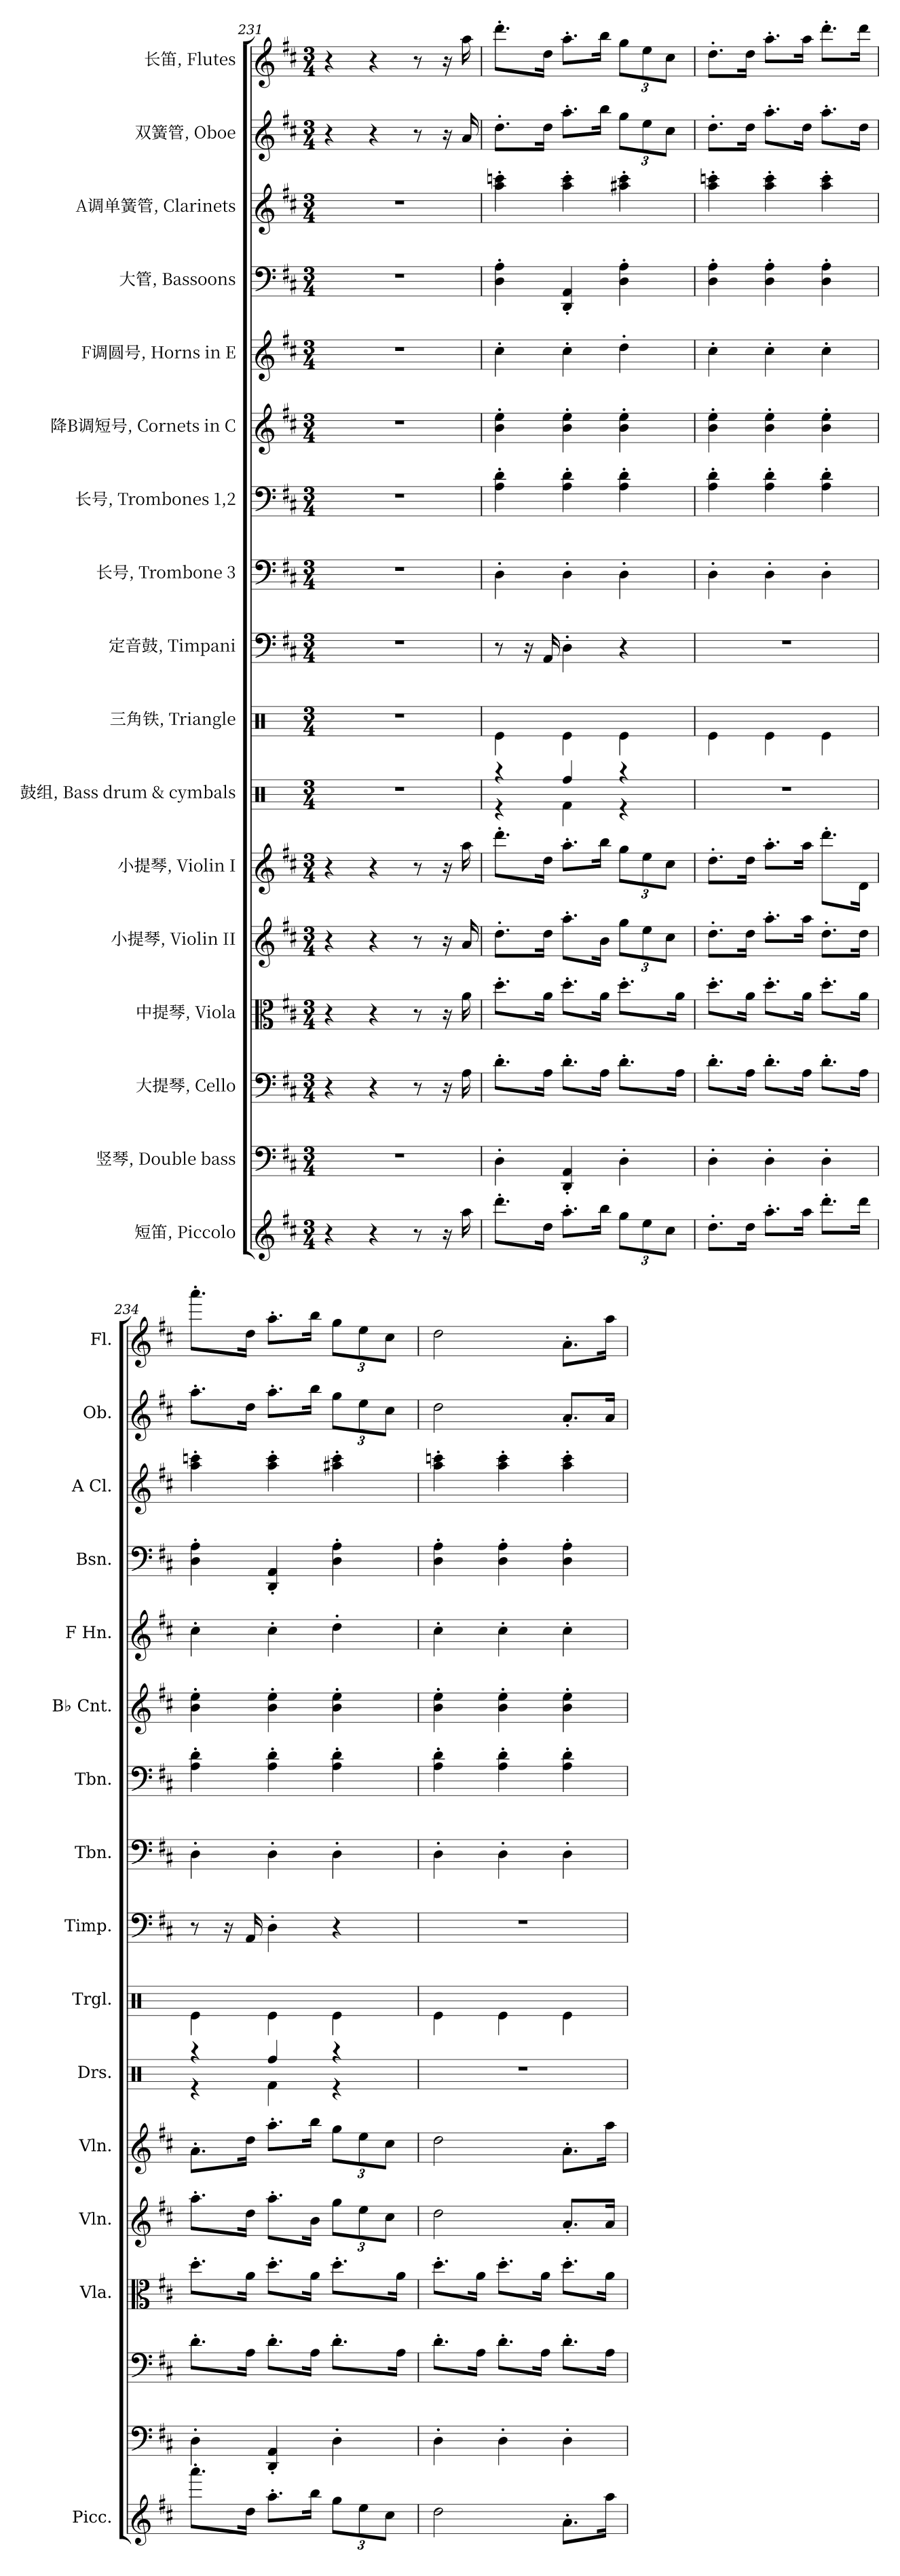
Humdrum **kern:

**kern	**kern	**kern	**kern	**kern	**kern	**kern	**kern	**kern	**kern	**kern	**kern	**kern	**kern	**kern	**kern	**kern
*part17	*part16	*part15	*part14	*part13	*part12	*part11	*part10	*part9	*part8	*part7	*part6	*part5	*part4	*part3	*part2	*part1
*staff17	*staff16	*staff15	*staff14	*staff13	*staff12	*staff11	*staff10	*staff9	*staff8	*staff7	*staff6	*staff5	*staff4	*staff3	*staff2	*staff1
*I"短笛, Piccolo	*I"竖琴, Double bass	*I"大提琴, Cello	*I"中提琴, Viola	*I"小提琴, Violin II	*I"小提琴, Violin I	*I"鼓组, Bass drum &amp; cymbals	*I"三角铁, Triangle	*I"定音鼓, Timpani	*I"长号, Trombone 3	*I"长号, Trombones 1,2	*I"降B调短号, Cornets in C	*I"F调圆号, Horns in E	*I"大管, Bassoons	*I"A调单簧管, Clarinets	*I"双簧管, Oboe	*I"长笛, Flutes
*I'Picc.	*	*	*I'Vla.	*I'Vln.	*I'Vln.	*I'Drs.	*I'Trgl.	*I'Timp.	*I'Tbn.	*I'Tbn.	*I'B♭ Cnt.	*I'F Hn.	*I'Bsn.	*I'A Cl.	*I'Ob.	*I'Fl.
!!LO:PB:g=z
*clefG2	*clefF4	*clefF4	*clefC3	*clefG2	*clefG2	*clefX	*clefX	*clefF4	*clefF4	*clefF4	*clefG2	*clefG2	*clefF4	*clefG2	*clefG2	*clefG2
*ITrd-7c-12	*	*	*	*	*	*	*	*	*	*	*ITrd1c2	*ITrd4c7	*	*ITrd2c3	*	*
*k[f#c#]	*k[f#c#]	*k[f#c#]	*k[f#c#]	*k[f#c#]	*k[f#c#]	*k[]	*k[]	*k[f#c#]	*k[f#c#]	*k[f#c#]	*k[]	*k[f#]	*k[f#c#]	*k[f#c#g#d#a#]	*k[f#c#]	*k[f#c#]
*M3/4	*M3/4	*M3/4	*M3/4	*M3/4	*M3/4	*M3/4	*M3/4	*M3/4	*M3/4	*M3/4	*M3/4	*M3/4	*M3/4	*M3/4	*M3/4	*M3/4
=231	=231	=231	=231	=231	=231	=231	=231	=231	=231	=231	=231	=231	=231	=231	=231	=231
4r	2.r	4r	4r	4r	4r	2.r	2.r	2.r	2.r	2.r	2.r	2.r	2.r	2.r	4r	4r
4r	.	4r	4r	4r	4r	.	.	.	.	.	.	.	.	.	4r	4r
8r	.	8r	8r	8r	8r	.	.	.	.	.	.	.	.	.	8r	8r
16r	.	16r	16r	16r	16r	.	.	.	.	.	.	.	.	.	16r	16r
16aaa\	.	16A\	16a\	16a/	16aa\	.	.	.	.	.	.	.	.	.	16a/	16aa\
=232	=232	=232	=232	=232	=232	=232	=232	=232	=232	=232	=232	=232	=232	=232	=232	=232
*	*	*	*	*	*	*^	*	*	*	*	*	*	*	*	*	*
8.dddd'\L	4D'\	8.d'\L	8.dd'\L	8.dd'\L	8.ddd'\L	4r	4r	4Re\	8r	4D'\	4A\' 4d\'	4a\' 4dd\'	4f#'\	4D\' 4A\'	4ff#\' 4aan\'	8.dd'\L	8.ddd'\L
.	.	.	.	.	.	.	.	.	16r	.	.	.	.	.	.	.	.
16ddd\Jk	.	16A\Jk	16a\Jk	16dd\Jk	16dd\Jk	.	.	.	16AA/	.	.	.	.	.	.	16dd\Jk	16dd\Jk
8.aaa'\L	4DD/' 4AA/'	8.d'\L	8.dd'\L	8.aa'\L	8.aa'\L	4Rff/	4Rf\	4Re\	4D'\	4D'\	4A\' 4d\'	4a\' 4dd\'	4f#'\	4DD/' 4AA/'	4ff#\' 4aa\'	8.aa'\L	8.aa'\L
16bbb\Jk	.	16A\Jk	16a\Jk	16b\Jk	16bb\Jk	.	.	.	.	.	.	.	.	.	.	16bb\Jk	16bb\Jk
*Xbrackettup	*	*	*	*Xbrackettup	*Xbrackettup	*	*	*	*	*	*	*	*	*	*	*Xbrackettup	*Xbrackettup
12ggg\L	4D'\	8.d'\L	8.dd'\L	12gg\L	12gg\L	4r	4r	4Re\	4r	4D'\	4A\' 4d\'	4a\' 4dd\'	4g'\	4D\' 4A\'	4ff##X\' 4aa\'	12gg\L	12gg\L
12eee\	.	.	.	12ee\	12ee\	.	.	.	.	.	.	.	.	.	.	12ee\	12ee\
12ccc#\J	.	.	.	12cc#\J	12cc#\J	.	.	.	.	.	.	.	.	.	.	12cc#\J	12cc#\J
.	.	16A\Jk	16a\Jk	.	.	.	.	.	.	.	.	.	.	.	.	.	.
*	*	*	*	*	*	*v	*v	*	*	*	*	*	*	*	*	*	*
=233	=233	=233	=233	=233	=233	=233	=233	=233	=233	=233	=233	=233	=233	=233	=233	=233
8.ddd'\L	4D'\	8.d'\L	8.dd'\L	8.dd'\L	8.dd'\L	2.r	4Re\	2.r	4D'\	4A\' 4d\'	4a\' 4dd\'	4f#'\	4D\' 4A\'	4ff#\' 4aan\'	8.dd'\L	8.dd'\L
16ddd\Jk	.	16A\Jk	16a\Jk	16dd\Jk	16dd\Jk	.	.	.	.	.	.	.	.	.	16dd\Jk	16dd\Jk
8.aaa'\L	4D'\	8.d'\L	8.dd'\L	8.aa'\L	8.aa'\L	.	4Re\	.	4D'\	4A\' 4d\'	4a\' 4dd\'	4f#'\	4D\' 4A\'	4ff#\' 4aa\'	8.aa'\L	8.aa'\L
16aaa\Jk	.	16A\Jk	16a\Jk	16aa\Jk	16aa\Jk	.	.	.	.	.	.	.	.	.	16dd\Jk	16aa\Jk
8.dddd'\L	4D'\	8.d'\L	8.dd'\L	8.dd'\L	8.ddd'\L	.	4Re\	.	4D'\	4A\' 4d\'	4a\' 4dd\'	4f#'\	4D\' 4A\'	4ff#\' 4aa\'	8.aa'\L	8.ddd'\L
16dddd\Jk	.	16A\Jk	16a\Jk	16dd\Jk	16d\Jk	.	.	.	.	.	.	.	.	.	16dd\Jk	16ddd\Jk
=234	=234	=234	=234	=234	=234	=234	=234	=234	=234	=234	=234	=234	=234	=234	=234	=234
*	*	*	*	*	*	*^	*	*	*	*	*	*	*	*	*	*
8.aaaa'\L	4D'\	8.d'\L	8.dd'\L	8.aa'\L	8.a'\L	4r	4r	4Re\	8r	4D'\	4A\' 4d\'	4a\' 4dd\'	4f#'\	4D\' 4A\'	4ff#\' 4aan\'	8.aa'\L	8.aaa'\L
.	.	.	.	.	.	.	.	.	16r	.	.	.	.	.	.	.	.
16ddd\Jk	.	16A\Jk	16a\Jk	16dd\Jk	16dd\Jk	.	.	.	16AA/	.	.	.	.	.	.	16dd\Jk	16dd\Jk
8.aaa'\L	4DD/' 4AA/'	8.d'\L	8.dd'\L	8.aa'\L	8.aa'\L	4Rff/	4Rf\	4Re\	4D'\	4D'\	4A\' 4d\'	4a\' 4dd\'	4f#'\	4DD/' 4AA/'	4ff#\' 4aa\'	8.aa'\L	8.aa'\L
16bbb\Jk	.	16A\Jk	16a\Jk	16b\Jk	16bb\Jk	.	.	.	.	.	.	.	.	.	.	16bb\Jk	16bb\Jk
12ggg\L	4D'\	8.d'\L	8.dd'\L	12gg\L	12gg\L	4r	4r	4Re\	4r	4D'\	4A\' 4d\'	4a\' 4dd\'	4g'\	4D\' 4A\'	4ff##X\' 4aa\'	12gg\L	12gg\L
12eee\	.	.	.	12ee\	12ee\	.	.	.	.	.	.	.	.	.	.	12ee\	12ee\
12ccc#\J	.	.	.	12cc#\J	12cc#\J	.	.	.	.	.	.	.	.	.	.	12cc#\J	12cc#\J
.	.	16A\Jk	16a\Jk	.	.	.	.	.	.	.	.	.	.	.	.	.	.
*	*	*	*	*	*	*v	*v	*	*	*	*	*	*	*	*	*	*
!!LO:PB:g=z
=235	=235	=235	=235	=235	=235	=235	=235	=235	=235	=235	=235	=235	=235	=235	=235	=235
2ddd\	4D'\	8.d'\L	8.dd'\L	2dd\	2dd\	2.r	4Re\	2.r	4D'\	4A\' 4d\'	4a\' 4dd\'	4f#'\	4D\' 4A\'	4ff#\' 4aan\'	2dd\	2dd\
.	.	16A\Jk	16a\Jk	.	.	.	.	.	.	.	.	.	.	.	.	.
.	4D'\	8.d'\L	8.dd'\L	.	.	.	4Re\	.	4D'\	4A\' 4d\'	4a\' 4dd\'	4f#'\	4D\' 4A\'	4ff#\' 4aa\'	.	.
.	.	16A\Jk	16a\Jk	.	.	.	.	.	.	.	.	.	.	.	.	.
8.aa'\L	4D'\	8.d'\L	8.dd'\L	8.a'/L	8.a'\L	.	4Re\	.	4D'\	4A\' 4d\'	4a\' 4dd\'	4f#'\	4D\' 4A\'	4ff#\' 4aa\'	8.a'/L	8.a'\L
16aaa\Jk	.	16A\Jk	16a\Jk	16a/Jk	16aa\Jk	.	.	.	.	.	.	.	.	.	16a/Jk	16aa\Jk
=	=	=	=	=	=	=	=	=	=	=	=	=	=	=	=	=
*-	*-	*-	*-	*-	*-	*-	*-	*-	*-	*-	*-	*-	*-	*-	*-	*-
